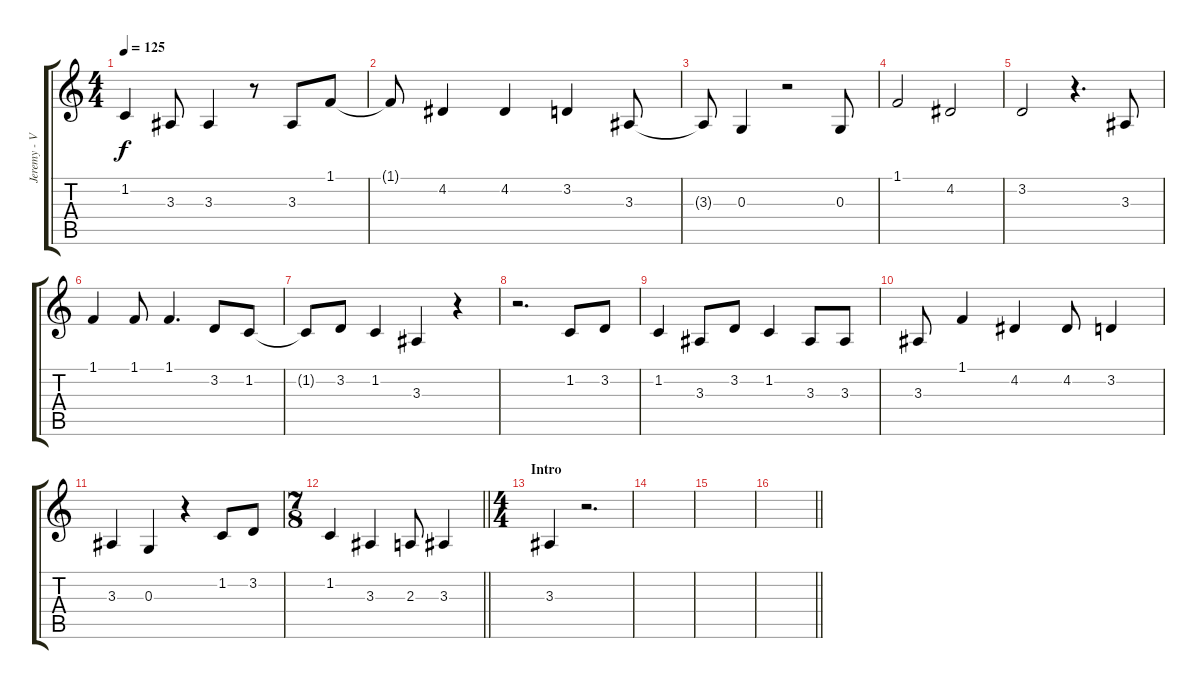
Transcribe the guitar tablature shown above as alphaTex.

\track ("Jeremy - Vocals" "Jeremy - V") {instrument tenorsax}
\staff {score tabs}
\tuning (E4 B3 G3 D3 A2 E2) {hide}
\ts (4 4)
\tempo 125
\clef g2
\ks c
1.2.4{dy f} 3.3.8 3.3.4 r.8 3.3.8 1.1.8 |
1.1{t}.8 4.2.4 4.2.4 3.2.4 3.3.8 |
3.3{t}.8 0.3.4 r.2 0.3.8 |
1.1.2 4.2.2 |
3.2.2 r.4{d} 3.3.8 |
1.1.4 1.1.8 1.1.4{d} 3.2.8 1.2.8 |
1.2{t}.8 3.2.8 1.2.4 3.3.4 r.4 |
r.2{d} 1.2.8 3.2.8 |
1.2.4 3.3.8 3.2.8 1.2.4 3.3.8 3.3.8 |
3.3.8 1.1.4 4.2.4 4.2.8 3.2.4 |
3.3.4 0.3.4 r.4 1.2.8 3.2.8 |
\ts (7 8)
\barLineRight lightlight
1.2.4 3.3.4 2.3.8 3.3.4 |
\ts (4 4)
\section ("" "Intro")
3.3.4 r.2{d} |
|
|
\barLineRight lightlight
